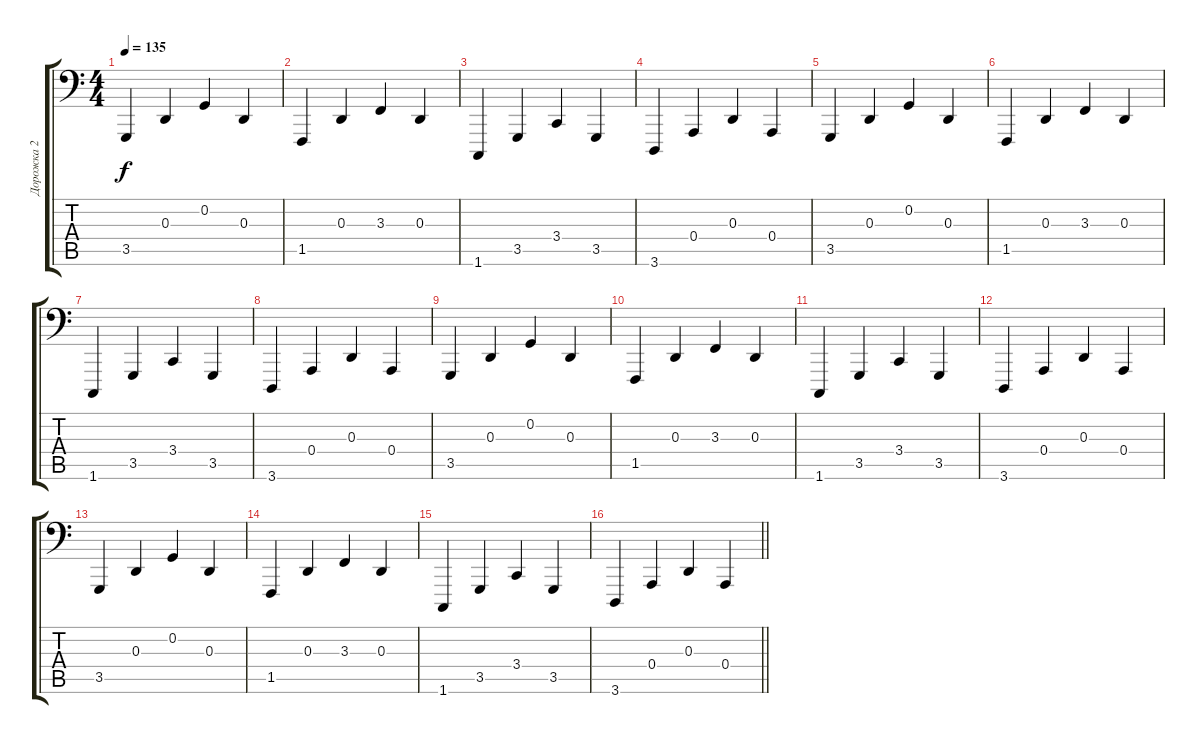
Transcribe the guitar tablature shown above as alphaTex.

\track ("Дорожка 2" "Дорожка 2") {instrument acousticgrandpiano}
\staff {score tabs}
\tuning (C3 G2 D2 A1 E1 B0) {hide}
\ts (4 4)
\tempo 135
\clef f4
\ks c
3.5.4{dy f} 0.3.4 0.2.4 0.3.4 |
1.5.4 0.3.4 3.3.4 0.3.4 |
1.6.4 3.5.4 3.4.4 3.5.4 |
3.6.4 0.4.4 0.3.4 0.4.4 |
3.5.4 0.3.4 0.2.4 0.3.4 |
1.5.4 0.3.4 3.3.4 0.3.4 |
1.6.4 3.5.4 3.4.4 3.5.4 |
3.6.4 0.4.4 0.3.4 0.4.4 |
3.5.4 0.3.4 0.2.4 0.3.4 |
1.5.4 0.3.4 3.3.4 0.3.4 |
1.6.4 3.5.4 3.4.4 3.5.4 |
3.6.4 0.4.4 0.3.4 0.4.4 |
3.5.4 0.3.4 0.2.4 0.3.4 |
1.5.4 0.3.4 3.3.4 0.3.4 |
1.6.4 3.5.4 3.4.4 3.5.4 |
\barLineRight lightlight
3.6.4 0.4.4 0.3.4 0.4.4
